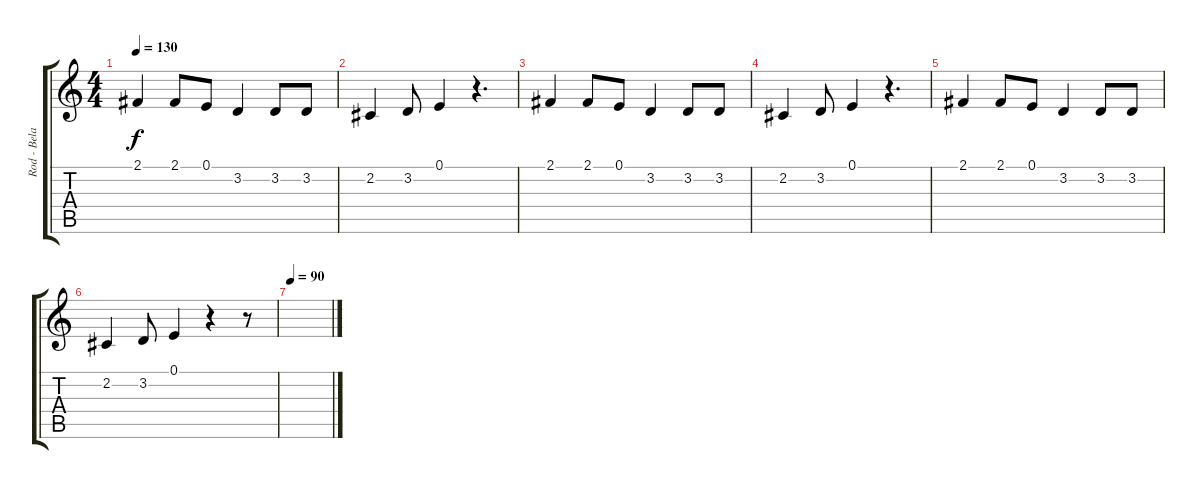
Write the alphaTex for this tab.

\track ("Rod - Bela - Gesang" "Rod - Bela") {instrument trumpet}
\staff {score tabs}
\tuning (E4 B3 G3 D3 A2 E2) {hide}
\ts (4 4)
\tempo 130
\clef g2
\ks c
2.1.4{dy f} 2.1.8 0.1.8 3.2.4 3.2.8 3.2.8 |
2.2.4 3.2.8 0.1.4 r.4{d} |
2.1.4 2.1.8 0.1.8 3.2.4 3.2.8 3.2.8 |
2.2.4 3.2.8 0.1.4 r.4{d} |
2.1.4 2.1.8 0.1.8 3.2.4 3.2.8 3.2.8 |
2.2.4 3.2.8 0.1.4 r.4 r.8 |
\tempo 90
